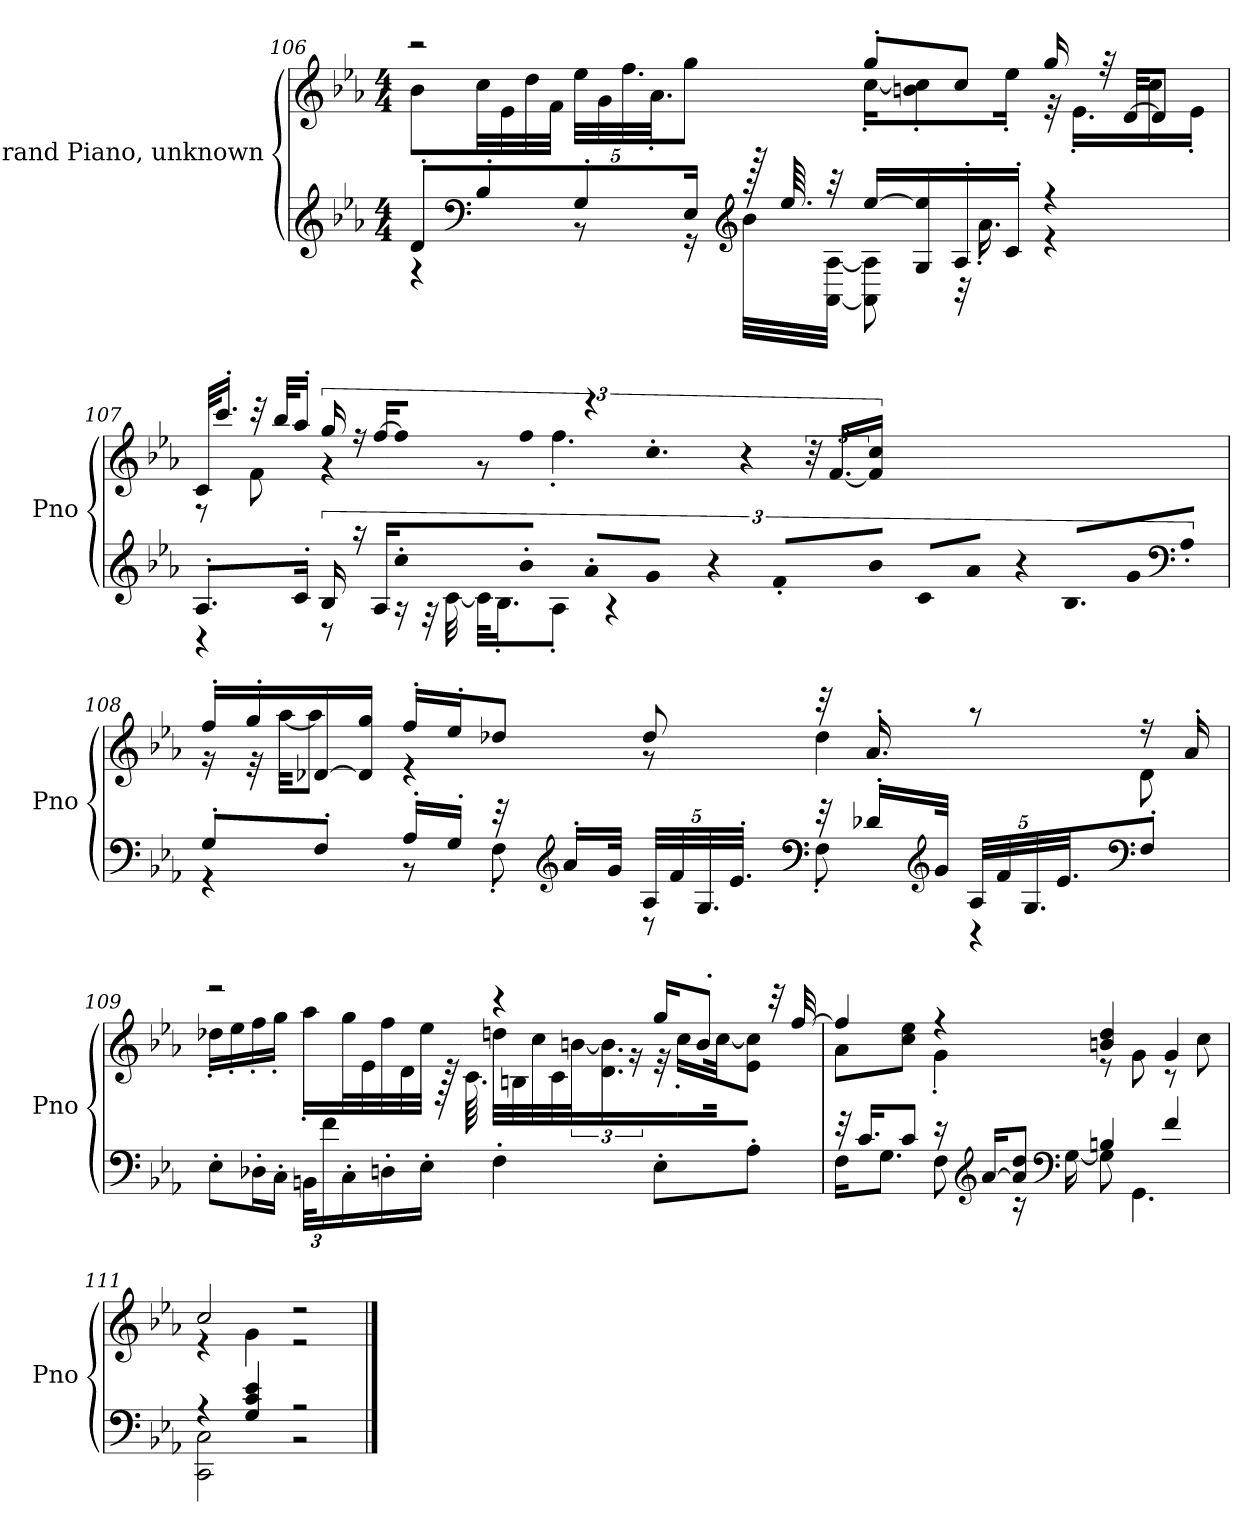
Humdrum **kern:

**kern	**kern
*part1	*part1
*staff2	*staff1
*I"Grand Piano, unknown	*
*I'Pno	*
!!LO:LB:g=z
*clefG2	*clefG2
*k[b-e-a-]	*k[b-e-a-]
*M4/4	*M4/4
=106	=106
*^	*^
8d'/L	4r	2r	8b-\L
*clefF4	*	*	*
8B-'/	.	.	32cc\LL
.	.	.	32e-\
.	.	.	32dd\
.	.	.	32f\JJJ
*	*	*	*Xbrackettup
8G'/	8r	.	40ee-\LLL
.	.	.	40g\
.	.	.	40.ff\
.	.	.	40.a-'\JJ
16E-/Jk	16r	.	8gg\J
*clefG2	*	*	*
128r	32b-\LLL	.	.
64.ee-/	.	.	.
32r	[32AA-\ [32A-\JJJ	.	.
[16ee-/LL	8AA-\] 8A-\]	8gg'/L	[16cc'\KL
16G/ 16ee-/]	.	.	8bn\' 8cc\]'
16A-'/	32r	8cc/J	.
.	16.a-'\	.	.
16c'/JJ	.	.	16ee-'\Jk
4r	4r	16gg/	32r
.	.	.	16.e-'\LL
.	.	32r	.
.	.	[32d/KKL	.
.	.	8d/J]	16cc\
.	.	.	16e-'\JJ
!!LO:LB:g=z	!!
=107	=107	=107	=107
8.A-'/L	4r	32c/KLL	8r
.	.	16.ccc'/JJ	.
.	.	32r	8f\
.	.	32bb-/KLL	.
16c'/Jk	.	16aa-'/JJ	.
*	*	*brackettup	*
24B-/	8r	24gg/	4r
24r	.	24r	.
24A-/LL	.	[24ff/KL	.
16cc'/	16r	8ff/J]	.
16b-'/JJ	32r	.	.
.	[32c\	.	.
16a-'/LL	32c\KLL]	8ff/	8r
.	16.B-'\J	.	.
16g/JJ	.	.	.
32r	8A-'\J	32r	4.ff'\
16f'/LL	.	16.cc'/	.
32b-/JJk	.	.	.
32c/LLL	4r	8r	.
32a-/JJJ	.	.	.
128r	.	.	.
64.B-/KLLL	.	.	.
32g/JJ	.	.	.
*clefF4	*	*	*
8A-'/J	.	48r	.
.	.	[24.f/LL	.
.	.	24f/] 24cc/JJ	.
!!LO:PB:g=z	!!
=108	=108	=108	=108
8G'/L	4r	16ff'/LL	16r
.	.	16gg'/	32r
.	.	.	[32aa-\KKL
8F'/J	.	[16d-X/	8aa-\J]
.	.	16d-/] 16gg/JJ	.
16A-'/LL	8r	16ff'/LL	4r
16G'/JJ	.	16ee-'/J	.
32r	8F'\	8dd-X/J	.
*clefG2	*	*	*
16a-'/LL	.	.	.
32g/JJk	.	.	.
*Xbrackettup	*	*	*
40A-/LLL	8r	8dd-/	8r
40f/	.	.	.
40.G/	.	.	.
40.e-'/JJJ	.	.	.
*clefF4	*	*	*
32r	8F'\	32r	4dd-\
16d-X'/LL	.	16.a-'/	.
*clefG2	*	*	*
32g/JJk	.	.	.
40A-/LLL	4r	8r	.
40f/	.	.	.
40.G/	.	.	.
40.e-/JJ	.	.	.
*clefF4	*	*	*
8F'/J	.	16r	8d-\
.	.	16a-'/	.
*v	*v	*	*
!!LO:LB:g=z	!!
=109	=109	=109
8E-'\L	2r	16dd-X'\LL
.	.	16ee-'\
16D-X'\L	.	16ff'\
16C'\JJ	.	16gg'\JJ
48BBn\KLL	.	16aa-'\LL
24f\	.	.
16C'\	.	32gg\L
.	.	32e-\
16Dn'\	.	32ff\
.	.	32d\
16E-'\JJ	.	32ee-\JJJ
.	.	128r
.	.	64.c\
4F'\	4r	32ddn\LLL
.	.	32Bn\
.	.	32cc\
.	.	32c\
.	.	[48bn\J
.	.	24.d\ 24.b\]JJ
.	.	24r
8E-'\L	16gg/KL	32r
.	.	16cc'\LL
.	8b'/J	.
.	.	[32cc\JK
8A-'\J	.	8e-\ 8cc\]J
.	32r	.
.	[32ff/	.
!!LO:LB:g=z	!!
=110	=110	=110
*^	*	*
32r	16F\KL	4ff/]	8a-\L
16.c/KL	.	.	.
.	8.G\J	.	.
8c/J	.	.	8cc\ 8ee-\J
16r	8F\	4r	4g'\
*clefG2	*	*	*
[16a-/KL	.	.	.
8a-/] 8dd/J	16r	.	.
*clefF4	*	*	*
.	[16G\	.	.
4Bn/	8G\]	4bn/ 4dd/	8r
.	4.GG\	.	8g\
4f/	.	4g/	8r
.	.	.	8cc\
=111	=111	=111	=111
4r	2CC\ 2C\	2cc/	4r
4G/ 4c/ 4e-/	.	.	4g\
2r	2r	2r	2r
*v	*v	*	*
*	*v	*v
==	==
*-	*-
